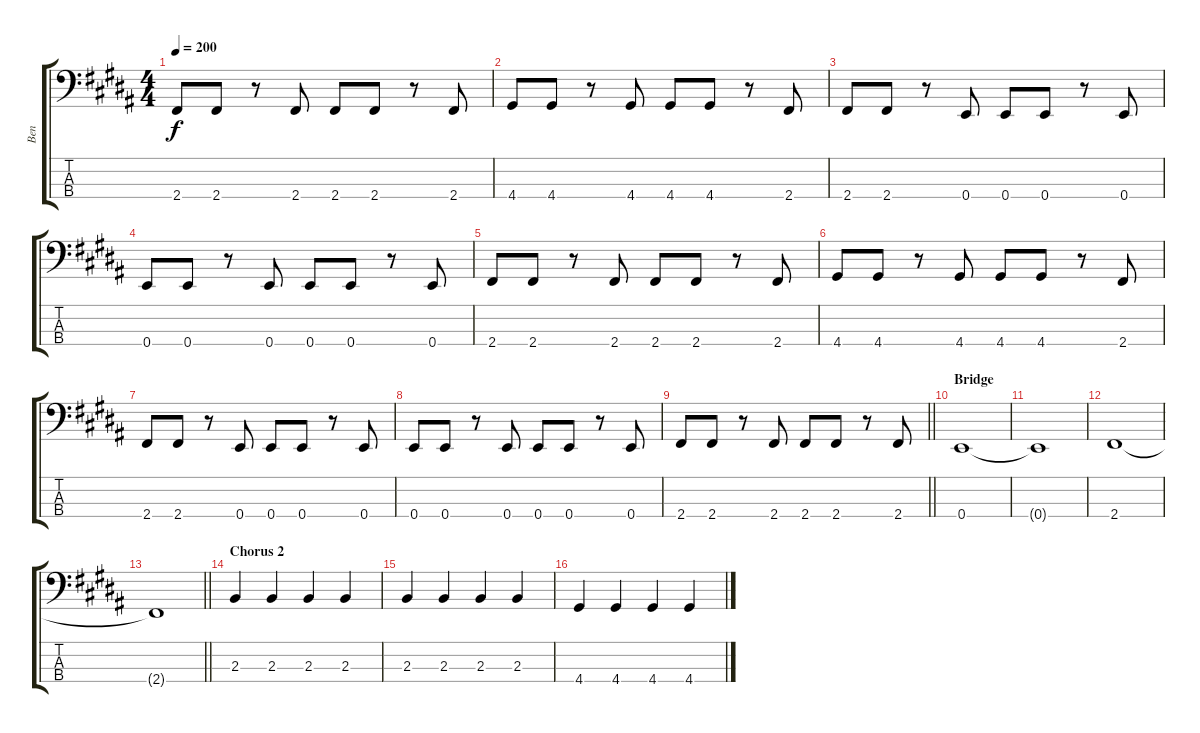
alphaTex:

\track ("Ben" "Ben") {instrument electricbassfinger}
\staff {score tabs}
\tuning (G2 D2 A1 E1) {hide}
\ts (4 4)
\tempo 200
\clef f4
\ks g#minor
2.4.8{dy f} 2.4.8 r.8 2.4.8 2.4.8 2.4.8 r.8 2.4.8 |
4.4.8 4.4.8 r.8 4.4.8 4.4.8 4.4.8 r.8 2.4.8 |
2.4.8 2.4.8 r.8 0.4.8 0.4.8 0.4.8 r.8 0.4.8 |
0.4.8 0.4.8 r.8 0.4.8 0.4.8 0.4.8 r.8 0.4.8 |
2.4.8 2.4.8 r.8 2.4.8 2.4.8 2.4.8 r.8 2.4.8 |
4.4.8 4.4.8 r.8 4.4.8 4.4.8 4.4.8 r.8 2.4.8 |
2.4.8 2.4.8 r.8 0.4.8 0.4.8 0.4.8 r.8 0.4.8 |
0.4.8 0.4.8 r.8 0.4.8 0.4.8 0.4.8 r.8 0.4.8 |
\barLineRight lightlight
2.4.8 2.4.8 r.8 2.4.8 2.4.8 2.4.8 r.8 2.4.8 |
\section ("" "Bridge")
0.4.1 |
0.4{t}.1 |
2.4.1 |
\barLineRight lightlight
2.4{t}.1 |
\section ("" "Chorus 2")
2.3.4 2.3.4 2.3.4 2.3.4 |
2.3.4 2.3.4 2.3.4 2.3.4 |
4.4.4 4.4.4 4.4.4 4.4.4
